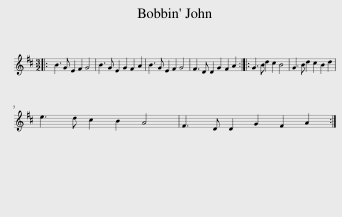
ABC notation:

X:1
L:1/8
M:3/2
I:linebreak $
K:D
V:1 treble
V:1
|: B3 G E2 F2 G4 | B3 G E2 G2 F2 A2 | B3 G E2 F2 G4 | F3 D D2 G2 F2 A2 :: G3 B d2 c2 B4 | %5
 G3 B d2 c2 B2 d2 |$ e3 d c2 B2 A4 | F3 D D2 G2 F2 A2 :| %8
